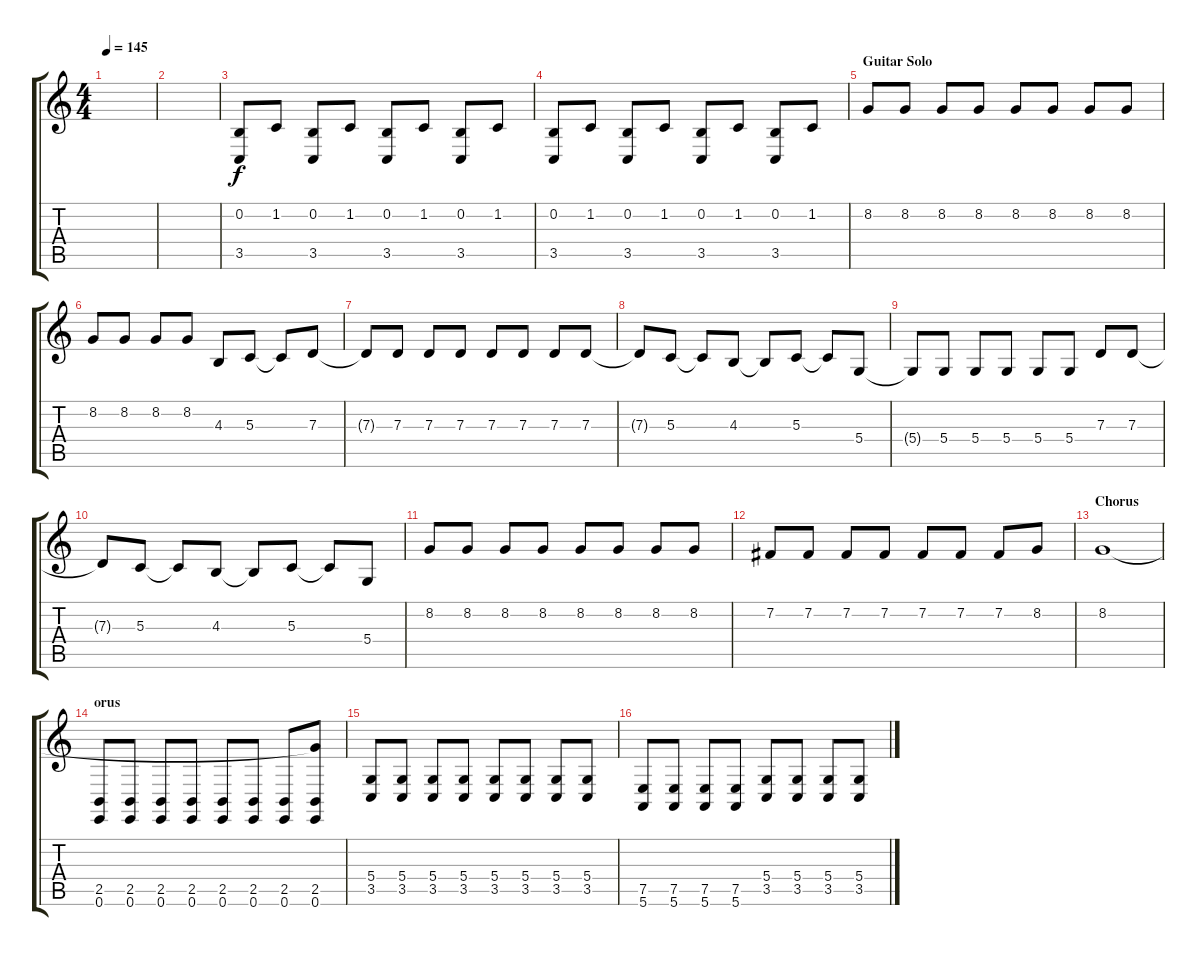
\track "" {instrument synthbrass1}
\staff {score tabs}
\tuning (E4 B3 G3 D3 A2 E2) {hide}
\ts (4 4)
\tempo 145
\clef g2
\ks c
|
|
(0.2 3.5).8{instrument electricguitarjazz} 1.2.8 (0.2 3.5).8 1.2.8 (0.2 3.5).8 1.2.8 (0.2 3.5).8 1.2.8 |
(0.2 3.5).8 1.2.8 (0.2 3.5).8 1.2.8 (0.2 3.5).8 1.2.8 (0.2 3.5).8 1.2.8 |
\section ("" "Guitar Solo")
8.2.8{volume 16 instrument distortionguitar} 8.2.8 8.2.8 8.2.8 8.2.8 8.2.8 8.2.8 8.2.8 |
8.2.8 8.2.8 8.2.8 8.2.8 4.3.8 5.3.8 5.3{t}.8 7.3.8 |
7.3{t}.8 7.3.8 7.3.8 7.3.8 7.3.8 7.3.8 7.3.8 7.3.8 |
7.3{t}.8 5.3.8 5.3{t}.8 4.3.8 4.3{t}.8 5.3.8 5.3{t}.8 5.4.8 |
5.4{t}.8 5.4.8 5.4.8 5.4.8 5.4.8 5.4.8 7.3.8 7.3.8 |
7.3{t}.8 5.3.8 5.3{t}.8 4.3.8 4.3{t}.8 5.3.8 5.3{t}.8 5.4.8 |
8.2.8 8.2.8 8.2.8 8.2.8 8.2.8 8.2.8 8.2.8 8.2.8 |
7.2.8 7.2.8 7.2.8 7.2.8 7.2.8 7.2.8 7.2.8 8.2.8 |
\section ("" "Chorus")
8.2.1 |
\section ("" "orus")
(2.5 0.6).8{instrument synthbrass1} (2.5 0.6).8 (2.5 0.6).8 (2.5 0.6).8 (2.5 0.6).8 (2.5 0.6).8 (2.5 0.6).8 (8.2{t} 2.5 0.6).8 |
(5.4 3.5).8 (5.4 3.5).8 (5.4 3.5).8 (5.4 3.5).8 (5.4 3.5).8 (5.4 3.5).8 (5.4 3.5).8 (5.4 3.5).8 |
(7.5 5.6).8 (7.5 5.6).8 (7.5 5.6).8 (7.5 5.6).8 (5.4 3.5).8 (5.4 3.5).8 (5.4 3.5).8 (5.4 3.5).8
